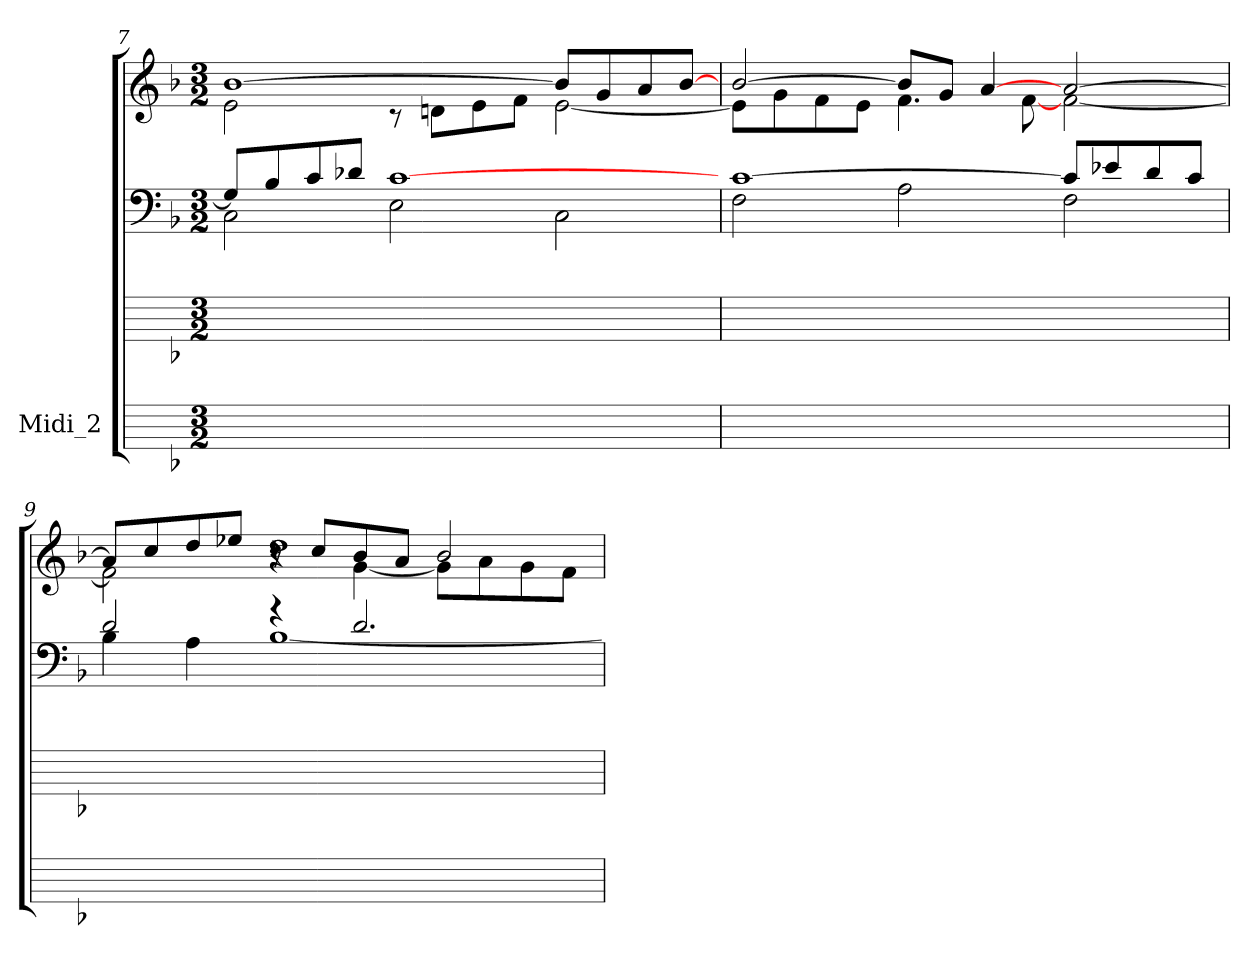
**kern	**kern	**kern	**kern
*part1	*part1	*part1	*part1
*staff4	*staff3	*staff2	*staff1
*I"Midi_2	*	*	*
*	*	*clefF4	*clefG2
*k[b-]	*k[b-]	*k[b-]	*k[b-]
*F:	*F:	*F:	*F:
*M3/2	*M3/2	*M3/2	*M3/2
=7	=7	=7	=7
*	*	*^	*^
*	*	*	*	*	*^
1.ryy	1.ryy	8G/L]	2C\	[1b-/	2e\	2ryy
.	.	8B-/	.	.	.	.
.	.	8c/	.	.	.	.
.	.	8d-X/J	.	.	.	.
.	.	[1c/	2E\	.	8r	2ryy
.	.	.	.	.	8dnL	.
.	.	.	.	.	8e\	.
.	.	.	.	.	8f\J	.
.	.	.	2C\	8b-/L]	[2e\	2ryy
.	.	.	.	8g/	.	.
.	.	.	.	8a/	.	.
.	.	.	.	[8b-/J	.	.
=8	=8	=8	=8	=8	=8	=8
1.ryy	1.ryy	[1c/	2F\	[2b-/	8e\L]	2ryy
.	.	.	.	.	8g\	.
.	.	.	.	.	8f\	.
.	.	.	.	.	8e\J	.
.	.	.	2A\	8b-/L]	4.f\	2ryy
.	.	.	.	8g/J	.	.
.	.	.	.	[4a/	.	.
.	.	.	.	.	[8f\	.
.	.	8c/L]	2F\	[2a/	[2f\	2ryy
.	.	8e-X/	.	.	.	.
.	.	8d/	.	.	.	.
.	.	8c/J	.	.	.	.
!!LO:LB:g=z	!!	!!
=9	=9	=9	=9	=9	=9	=9
1.ryy	1.ryy	2d/	4B-\	8a/L]	2f\]	2ryy
.	.	.	.	8cc/	.	.
.	.	.	4A\	8dd/	.	.
.	.	.	.	8ee-X/J	.	.
.	.	4r	[1B-\	1dd/	4r	8r
.	.	.	.	.	.	8cc/L
.	.	2.d/	.	.	[4g\	8b-/
.	.	.	.	.	.	8a/J
.	.	.	.	.	8g\L]	2b-/
.	.	.	.	.	8a\	.
.	.	.	.	.	8g\	.
.	.	.	.	.	8f\J	.
*	*	*v	*v	*	*	*
*	*	*	*v	*v	*v
=	=	=	=
*-	*-	*-	*-
